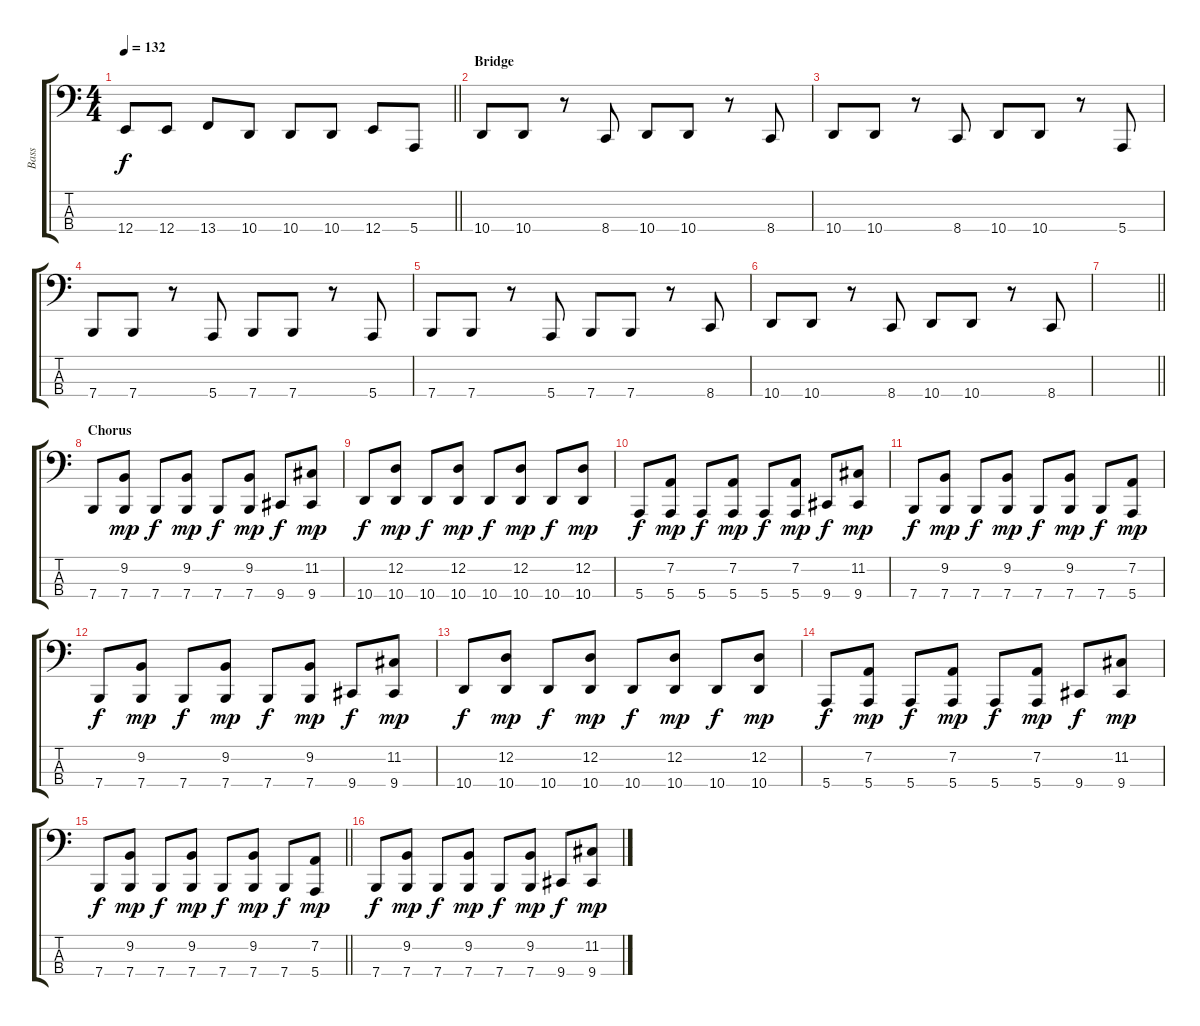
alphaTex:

\track ("Bass" "Bass") {instrument lead8bassandlead}
\staff {score tabs}
\tuning (G2 D2 A1 E1) {hide}
\ts (4 4)
\tempo 132
\clef f4
\barLineRight lightlight
\ks c
12.4.8{dy f} 12.4.8 13.4.8 10.4.8 10.4.8 10.4.8 12.4.8 5.4.8 |
\section ("" "Bridge")
10.4.8 10.4.8 r.8 8.4.8 10.4.8 10.4.8 r.8 8.4.8 |
10.4.8 10.4.8 r.8 8.4.8 10.4.8 10.4.8 r.8 5.4.8 |
7.4.8 7.4.8 r.8 5.4.8 7.4.8 7.4.8 r.8 5.4.8 |
7.4.8 7.4.8 r.8 5.4.8 7.4.8 7.4.8 r.8 8.4.8 |
10.4.8 10.4.8 r.8 8.4.8 10.4.8 10.4.8 r.8 8.4.8 |
\barLineRight lightlight
|
\section ("" "Chorus")
7.4.8 (9.2 7.4).8{dy mp} 7.4.8{dy f} (9.2 7.4).8{dy mp} 7.4.8{dy f} (9.2 7.4).8{dy mp} 9.4.8{dy f} (11.2 9.4).8{dy mp} |
10.4.8{dy f} (12.2 10.4).8{dy mp} 10.4.8{dy f} (12.2 10.4).8{dy mp} 10.4.8{dy f} (12.2 10.4).8{dy mp} 10.4.8{dy f} (12.2 10.4).8{dy mp} |
5.4.8{dy f} (7.2 5.4).8{dy mp} 5.4.8{dy f} (7.2 5.4).8{dy mp} 5.4.8{dy f} (7.2 5.4).8{dy mp} 9.4.8{dy f} (11.2 9.4).8{dy mp} |
7.4.8{dy f} (9.2 7.4).8{dy mp} 7.4.8{dy f} (9.2 7.4).8{dy mp} 7.4.8{dy f} (9.2 7.4).8{dy mp} 7.4.8{dy f} (7.2 5.4).8{dy mp} |
7.4.8{dy f} (9.2 7.4).8{dy mp} 7.4.8{dy f} (9.2 7.4).8{dy mp} 7.4.8{dy f} (9.2 7.4).8{dy mp} 9.4.8{dy f} (11.2 9.4).8{dy mp} |
10.4.8{dy f} (12.2 10.4).8{dy mp} 10.4.8{dy f} (12.2 10.4).8{dy mp} 10.4.8{dy f} (12.2 10.4).8{dy mp} 10.4.8{dy f} (12.2 10.4).8{dy mp} |
5.4.8{dy f} (7.2 5.4).8{dy mp} 5.4.8{dy f} (7.2 5.4).8{dy mp} 5.4.8{dy f} (7.2 5.4).8{dy mp} 9.4.8{dy f} (11.2 9.4).8{dy mp} |
\barLineRight lightlight
7.4.8{dy f} (9.2 7.4).8{dy mp} 7.4.8{dy f} (9.2 7.4).8{dy mp} 7.4.8{dy f} (9.2 7.4).8{dy mp} 7.4.8{dy f} (7.2 5.4).8{dy mp} |
7.4.8{dy f} (9.2 7.4).8{dy mp} 7.4.8{dy f} (9.2 7.4).8{dy mp} 7.4.8{dy f} (9.2 7.4).8{dy mp} 9.4.8{dy f} (11.2 9.4).8{dy mp}
